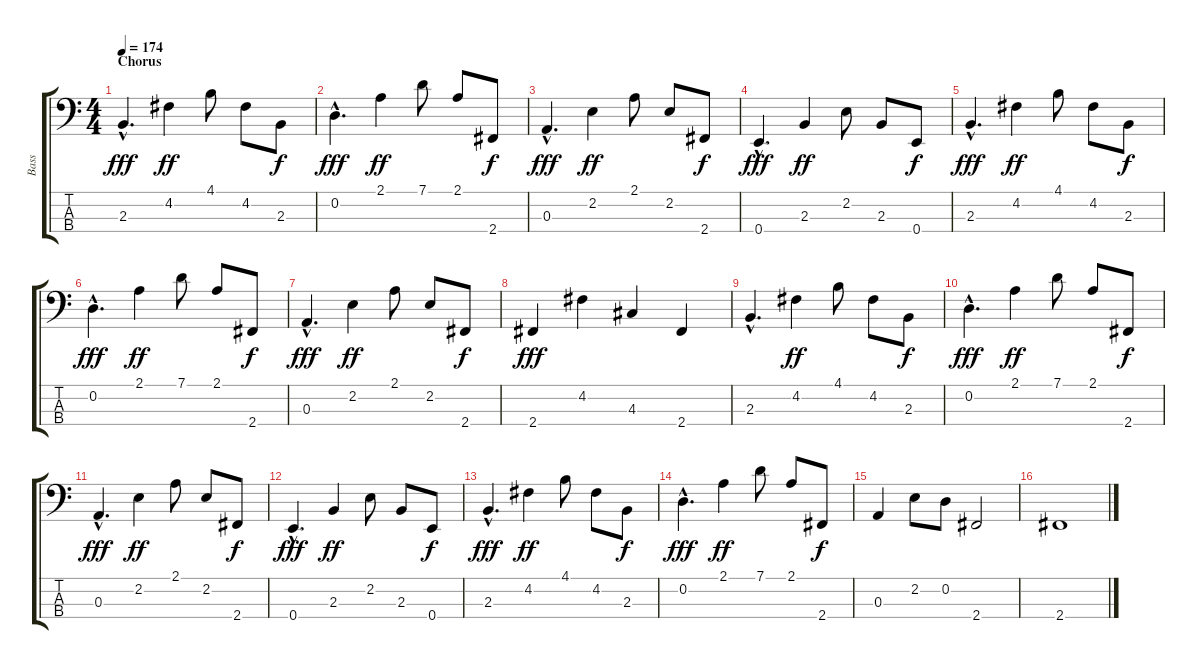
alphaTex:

\track ("Bass" "Bass") {instrument fretlessbass}
\staff {score tabs}
\tuning (G2 D2 A1 E1) {hide}
\ts (4 4)
\section ("" "Chorus")
\tempo 174
\clef f4
\ks c
2.3{hac}.4{d dy fff} 4.2.4{dy ff} 4.1.8 4.2.8 2.3.8{dy f} |
0.2{hac}.4{d dy fff} 2.1.4{dy ff} 7.1.8 2.1.8 2.4.8{dy f} |
0.3{hac}.4{d dy fff} 2.2.4{dy ff} 2.1.8 2.2.8 2.4.8{dy f} |
0.4{hac}.4{d dy fff} 2.3.4{dy ff} 2.2.8 2.3.8 0.4.8{dy f} |
2.3{hac}.4{d dy fff} 4.2.4{dy ff} 4.1.8 4.2.8 2.3.8{dy f} |
0.2{hac}.4{d dy fff} 2.1.4{dy ff} 7.1.8 2.1.8 2.4.8{dy f} |
0.3{hac}.4{d dy fff} 2.2.4{dy ff} 2.1.8 2.2.8 2.4.8{dy f} |
2.4.4{dy fff} 4.2.4 4.3.4 2.4.4 |
2.3{hac}.4{d} 4.2.4{dy ff} 4.1.8 4.2.8 2.3.8{dy f} |
0.2{hac}.4{d dy fff} 2.1.4{dy ff} 7.1.8 2.1.8 2.4.8{dy f} |
0.3{hac}.4{d dy fff} 2.2.4{dy ff} 2.1.8 2.2.8 2.4.8{dy f} |
0.4{hac}.4{d dy fff} 2.3.4{dy ff} 2.2.8 2.3.8 0.4.8{dy f} |
2.3{hac}.4{d dy fff} 4.2.4{dy ff} 4.1.8 4.2.8 2.3.8{dy f} |
0.2{hac}.4{d dy fff} 2.1.4{dy ff} 7.1.8 2.1.8 2.4.8{dy f} |
0.3.4 2.2.8 0.2.8 2.4.2 |
2.4.1
